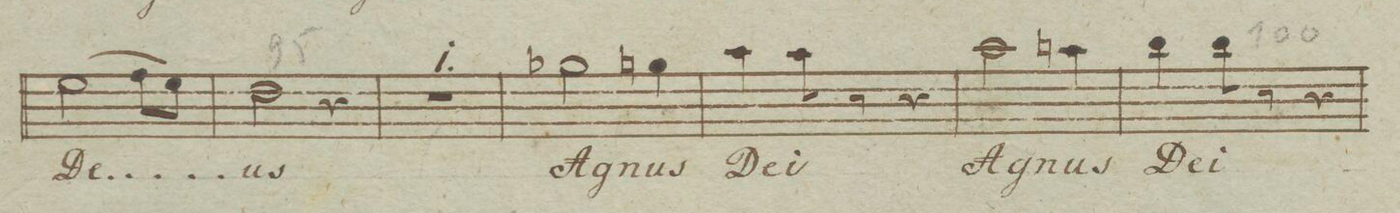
**kern	**text	**dynam
*I"Alto.	*	*
*clefC3	*	*
*k[b-e-]	*	*
*M3/4	*	*
(2f\	De-	.
8g\L	.	.
8f\J)	.	.
=95	=95	=95
2e-\	-us	.
4r	.	.
=96	=96	=96
2.r	.	.
=97	=97	=97
2a-	A-	.
4an	-gnus	.
=98	=98	=98
4b-\	De-	.
8b-	-i	.
8r	.	.
4r	.	.
=99	=99	=99
2b-\	A-	.
4bn	-gnus	.
=100	=100	=100
4cc	De-	.
8cc	-i	.
8r	.	.
4r	.	.
=101	=101	=101
*-	*-	*-
